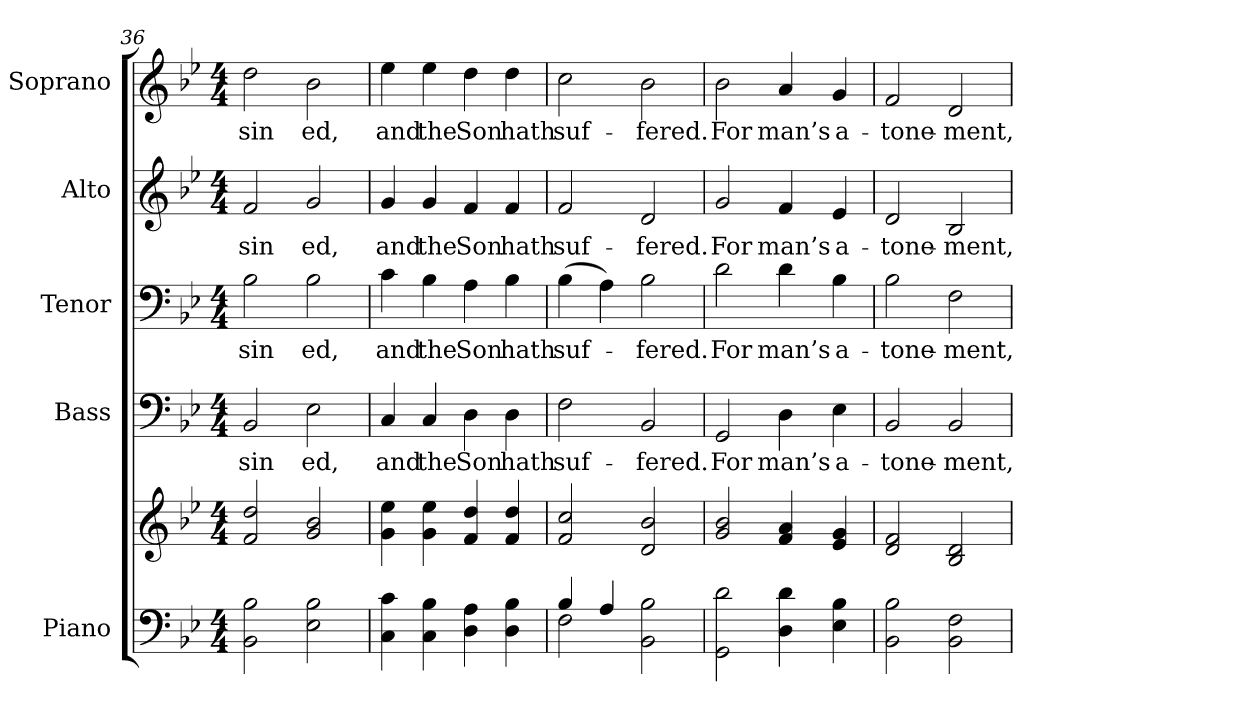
**kern	**kern	**kern	**text	**kern	**text	**kern	**text	**kern	**text
*part5	*part5	*part4	*part4	*part3	*part3	*part2	*part2	*part1	*part1
*staff6	*staff5	*staff4	*staff4	*staff3	*staff3	*staff2	*staff2	*staff1	*staff1
*I"Piano	*	*I"Bass	*	*I"Tenor	*	*I"Alto	*	*I"Soprano	*
*I'Pno.	*	*I'B.	*	*I'T.	*	*I'A.	*	*I'S.	*
*clefF4	*clefG2	*clefF4	*	*clefF4	*	*clefG2	*	*clefG2	*
*k[b-e-]	*k[b-e-]	*k[b-e-]	*	*k[b-e-]	*	*k[b-e-]	*	*k[b-e-]	*
*B-:	*B-:	*B-:	*	*B-:	*	*B-:	*	*B-:	*
*M4/4	*M4/4	*M4/4	*	*M4/4	*	*M4/4	*	*M4/4	*
=36	=36	=36	=36	=36	=36	=36	=36	=36	=36
!	!	!	!LO:LY:b:color=#000000	!	!	!	!	!	!
!	!	!	!	!	!LO:LY:b:color=#000000	!	!	!	!
!	!	!	!	!	!	!	!LO:LY:b:color=#000000	!	!
!	!	!	!	!	!	!	!	!	!LO:LY:b:color=#000000
2BB-i\ 2B-i	2fi/ 2ddi	2BB-i/	sin	2B-i\	sin	2fi/	sin	2ddi\	sin
!	!	!	!LO:LY:b:color=#000000	!	!	!	!	!	!
!	!	!	!	!	!LO:LY:b:color=#000000	!	!	!	!
!	!	!	!	!	!	!	!LO:LY:b:color=#000000	!	!
!	!	!	!	!	!	!	!	!	!LO:LY:b:color=#000000
2E-i\ 2B-i	2gi/ 2b-i	2E-i\	ed,	2B-i\	ed,	2gi/	ed,	2b-i\	ed,
!!LO:PB:g=z
=37	=37	=37	=37	=37	=37	=37	=37	=37	=37
!	!	!	!LO:LY:b:color=#000000	!	!	!	!	!	!
!	!	!	!	!	!LO:LY:b:color=#000000	!	!	!	!
!	!	!	!	!	!	!	!LO:LY:b:color=#000000	!	!
!	!	!	!	!	!	!	!	!	!LO:LY:b:color=#000000
4Ci\ 4ci	4gi\ 4ee-i	4Ci/	and	4ci\	and	4gi/	and	4ee-i\	and
!	!	!	!LO:LY:b:color=#000000	!	!	!	!	!	!
!	!	!	!	!	!LO:LY:b:color=#000000	!	!	!	!
!	!	!	!	!	!	!	!LO:LY:b:color=#000000	!	!
!	!	!	!	!	!	!	!	!	!LO:LY:b:color=#000000
4Ci\ 4B-i	4gi\ 4ee-i	4Ci/	the	4B-i\	the	4gi/	the	4ee-i\	the
!	!	!	!LO:LY:b:color=#000000	!	!	!	!	!	!
!	!	!	!	!	!LO:LY:b:color=#000000	!	!	!	!
!	!	!	!	!	!	!	!LO:LY:b:color=#000000	!	!
!	!	!	!	!	!	!	!	!	!LO:LY:b:color=#000000
4Di\ 4Ai	4fi/ 4ddi	4Di\	Son	4Ai\	Son	4fi/	Son	4ddi\	Son
!	!	!	!LO:LY:b:color=#000000	!	!	!	!	!	!
!	!	!	!	!	!LO:LY:b:color=#000000	!	!	!	!
!	!	!	!	!	!	!	!LO:LY:b:color=#000000	!	!
!	!	!	!	!	!	!	!	!	!LO:LY:b:color=#000000
4Di\ 4B-i	4fi/ 4ddi	4Di\	hath	4B-i\	hath	4fi/	hath	4ddi\	hath
=38	=38	=38	=38	=38	=38	=38	=38	=38	=38
*^	*	*	*	*	*	*	*	*	*
!	!	!	!	!LO:LY:b:color=#000000	!	!	!	!	!	!
!	!	!	!	!	!	!LO:LY:b:color=#000000	!	!	!	!
!	!	!	!	!	!	!	!	!LO:LY:b:color=#000000	!	!
!	!	!	!	!	!	!	!	!	!	!LO:LY:b:color=#000000
4B-i/	2Fi\	2fi/ 2cci	2Fi\	suf-	(4B-i\	suf-	2fi/	suf-	2cci\	suf-
4Ai/	.	.	.	.	4Ai\)	.	.	.	.	.
!	!	!	!	!LO:LY:b:color=#000000	!	!	!	!	!	!
!	!	!	!	!	!	!LO:LY:b:color=#000000	!	!	!	!
!	!	!	!	!	!	!	!	!LO:LY:b:color=#000000	!	!
!	!	!	!	!	!	!	!	!	!	!LO:LY:b:color=#000000
2BB-i\ 2B-i	2ryy	2di/ 2b-i	2BB-i/	-fered.	2B-i\	-fered.	2di/	-fered.	2b-i\	-fered.
*v	*v	*	*	*	*	*	*	*	*	*
!!LO:PB:g=z
=39	=39	=39	=39	=39	=39	=39	=39	=39	=39
*^	*	*	*	*	*	*	*	*	*
!	!	!	!	!LO:LY:b:color=#000000	!	!	!	!	!	!
*v	*v	*	*	*	*	*	*	*	*	*
*^	*	*	*	*	*	*	*	*	*
!	!	!	!	!	!	!LO:LY:b:color=#000000	!	!	!	!
*v	*v	*	*	*	*	*	*	*	*	*
*^	*	*	*	*	*	*	*	*	*
!	!	!	!	!	!	!	!	!LO:LY:b:color=#000000	!	!
*v	*v	*	*	*	*	*	*	*	*	*
*^	*	*	*	*	*	*	*	*	*
!	!	!	!	!	!	!	!	!	!	!LO:LY:b:color=#000000
*v	*v	*	*	*	*	*	*	*	*	*
2GGi\ 2di	2gi/ 2b-i	2GGi/	For	2di\	For	2gi/	For	2b-i\	For
!	!	!	!LO:LY:b:color=#000000	!	!	!	!	!	!
!	!	!	!	!	!LO:LY:b:color=#000000	!	!	!	!
!	!	!	!	!	!	!	!LO:LY:b:color=#000000	!	!
!	!	!	!	!	!	!	!	!	!LO:LY:b:color=#000000
4Di\ 4di	4fi/ 4ai	4Di\	man’s	4di\	man’s	4fi/	man’s	4ai/	man’s
!	!	!	!LO:LY:b:color=#000000	!	!	!	!	!	!
!	!	!	!	!	!LO:LY:b:color=#000000	!	!	!	!
!	!	!	!	!	!	!	!LO:LY:b:color=#000000	!	!
!	!	!	!	!	!	!	!	!	!LO:LY:b:color=#000000
4E-i\ 4B-i	4e-i/ 4gi	4E-i\	a-	4B-i\	a-	4e-i/	a-	4gi/	a-
=40	=40	=40	=40	=40	=40	=40	=40	=40	=40
!	!	!	!LO:LY:b:color=#000000	!	!	!	!	!	!
!	!	!	!	!	!LO:LY:b:color=#000000	!	!	!	!
!	!	!	!	!	!	!	!LO:LY:b:color=#000000	!	!
!	!	!	!	!	!	!	!	!	!LO:LY:b:color=#000000
2BB-i\ 2B-i	2di/ 2fi	2BB-i/	-tone-	2B-i\	-tone-	2di/	-tone-	2fi/	-tone-
!	!	!	!LO:LY:b:color=#000000	!	!	!	!	!	!
!	!	!	!	!	!LO:LY:b:color=#000000	!	!	!	!
!	!	!	!	!	!	!	!LO:LY:b:color=#000000	!	!
!	!	!	!	!	!	!	!	!	!LO:LY:b:color=#000000
2BB-i\ 2Fi	2B-i/ 2di	2BB-i/	-ment,	2Fi\	-ment,	2B-i/	-ment,	2di/	-ment,
=	=	=	=	=	=	=	=	=	=
*-	*-	*-	*-	*-	*-	*-	*-	*-	*-
